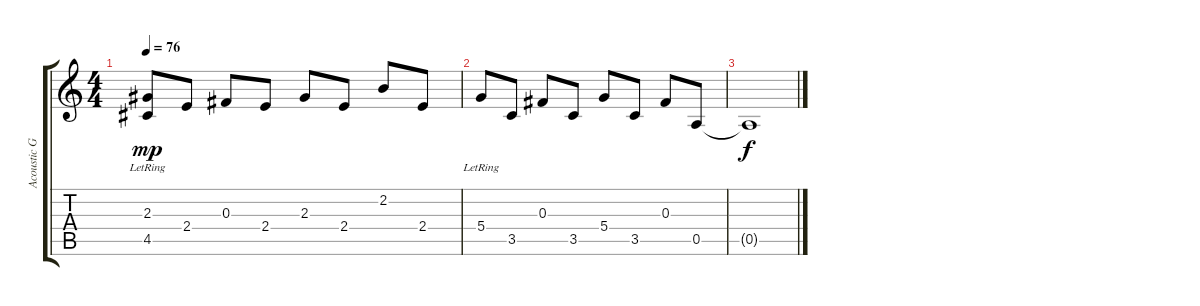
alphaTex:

\track ("Acoustic Guitar" "Acoustic G") {instrument acousticguitarsteel}
\staff {score tabs}
\tuning (D4 A3 Gb3 D3 A2 D2) {hide}
\ts (4 4)
\tempo 76
\clef g2
\ks c
(2.3{lr} 4.5).8{dy mp} 2.4.8 0.3.8 2.4.8 2.3.8 2.4.8 2.2.8 2.4.8 |
5.4{lr}.8 3.5.8 0.3.8 3.5.8 5.4.8 3.5.8 0.3.8 0.5.8 |
0.5{t}.1{dy f}
